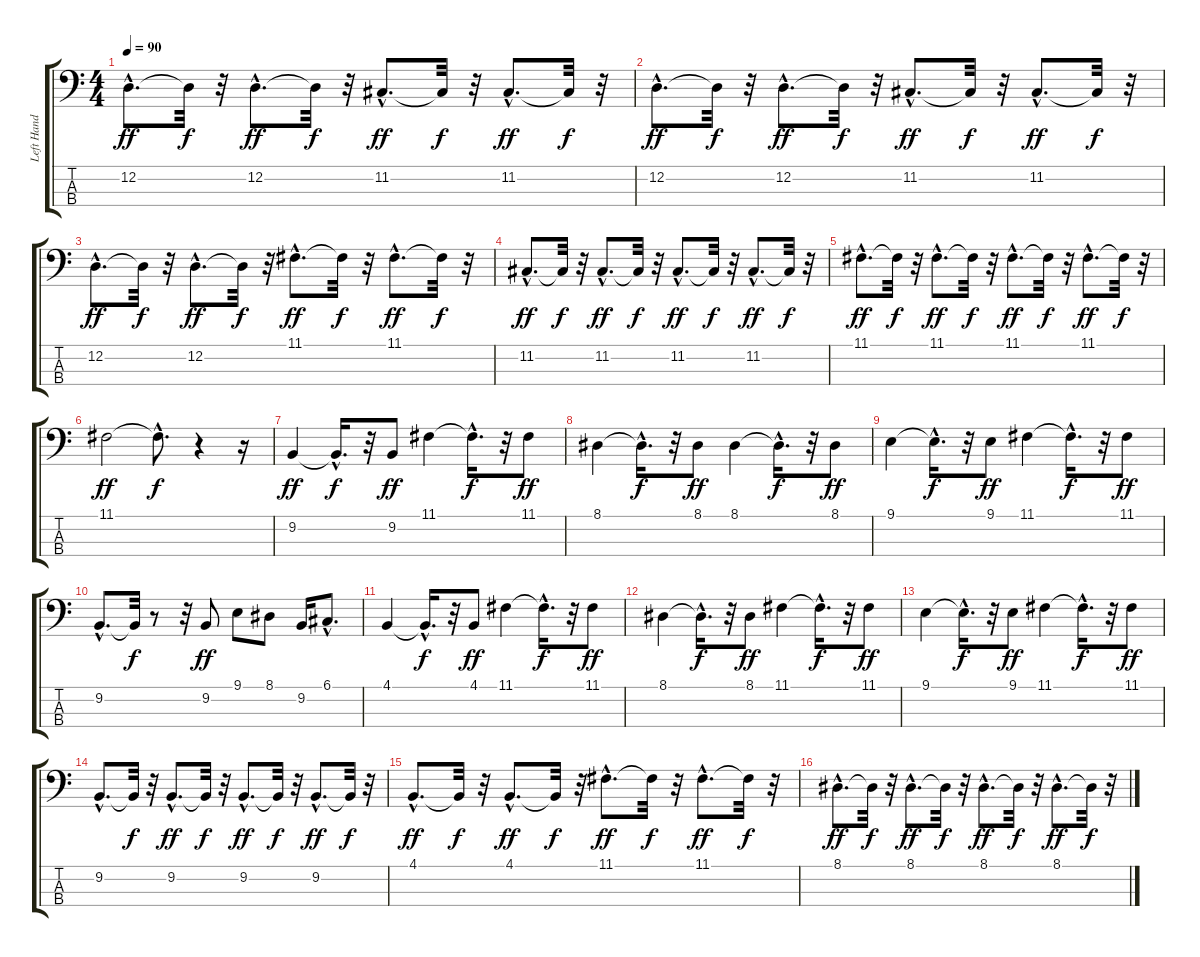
\track ("Left Hand" "Left Hand") {instrument acousticgrandpiano}
\staff {score tabs}
\tuning (G2 D2 A1 E1) {hide}
\ts (4 4)
\tempo 90
\clef f4
\ks c
12.2{hac}.8{d dy ff} 12.2{t}.32{dy f} r.32 12.2{hac}.8{d dy ff} 12.2{t}.32{dy f} r.32 11.2{hac}.8{d dy ff} 11.2{t}.32{dy f} r.32 11.2{hac}.8{d dy ff} 11.2{t}.32{dy f} r.32 |
12.2{hac}.8{d dy ff} 12.2{t}.32{dy f} r.32 12.2{hac}.8{d dy ff} 12.2{t}.32{dy f} r.32 11.2{hac}.8{d dy ff} 11.2{t}.32{dy f} r.32 11.2{hac}.8{d dy ff} 11.2{t}.32{dy f} r.32 |
12.2{hac}.8{d dy ff} 12.2{t}.32{dy f} r.32 12.2{hac}.8{d dy ff} 12.2{t}.32{dy f} r.32 11.1{hac}.8{d dy ff} 11.1{t}.32{dy f} r.32 11.1{hac}.8{d dy ff} 11.1{t}.32{dy f} r.32 |
11.2{hac}.8{d dy ff} 11.2{t}.32{dy f} r.32 11.2{hac}.8{d dy ff} 11.2{t}.32{dy f} r.32 11.2{hac}.8{d dy ff} 11.2{t}.32{dy f} r.32 11.2{hac}.8{d dy ff} 11.2{t}.32{dy f} r.32 |
11.1{hac}.8{d dy ff} 11.1{t}.32{dy f} r.32 11.1{hac}.8{d dy ff} 11.1{t}.32{dy f} r.32 11.1{hac}.8{d dy ff} 11.1{t}.32{dy f} r.32 11.1{hac}.8{d dy ff} 11.1{t}.32{dy f} r.32 |
11.1.2{dy ff} 11.1{hac t}.8{d dy f} r.4 r.16 |
9.2.4{dy ff} 9.2{hac t}.16{d dy f} r.32 9.2.8{dy ff} 11.1.4 11.1{hac t}.16{d dy f} r.32 11.1.8{dy ff} |
8.1.4 8.1{hac t}.16{d dy f} r.32 8.1.8{dy ff} 8.1.4 8.1{hac t}.16{d dy f} r.32 8.1.8{dy ff} |
9.1.4 9.1{hac t}.16{d dy f} r.32 9.1.8{dy ff} 11.1.4 11.1{hac t}.16{d dy f} r.32 11.1.8{dy ff} |
9.2{hac}.8{d} 9.2{t}.32{dy f} r.8 r.32 9.2.8{dy ff} 9.1.8 8.1.8 9.2.16 6.1{hac}.8{d} |
4.1.4 4.1{hac t}.16{d dy f} r.32 4.1.8{dy ff} 11.1.4 11.1{hac t}.16{d dy f} r.32 11.1.8{dy ff} |
8.1.4 8.1{hac t}.16{d dy f} r.32 8.1.8{dy ff} 11.1.4 11.1{hac t}.16{d dy f} r.32 11.1.8{dy ff} |
9.1.4 9.1{hac t}.16{d dy f} r.32 9.1.8{dy ff} 11.1.4 11.1{hac t}.16{d dy f} r.32 11.1.8{dy ff} |
9.2{hac}.8{d} 9.2{t}.32{dy f} r.32 9.2{hac}.8{d dy ff} 9.2{t}.32{dy f} r.32 9.2{hac}.8{d dy ff} 9.2{t}.32{dy f} r.32 9.2{hac}.8{d dy ff} 9.2{t}.32{dy f} r.32 |
4.1{hac}.8{d dy ff} 4.1{t}.32{dy f} r.32 4.1{hac}.8{d dy ff} 4.1{t}.32{dy f} r.32 11.1{hac}.8{d dy ff} 11.1{t}.32{dy f} r.32 11.1{hac}.8{d dy ff} 11.1{t}.32{dy f} r.32 |
8.1{hac}.8{d dy ff} 8.1{t}.32{dy f} r.32 8.1{hac}.8{d dy ff} 8.1{t}.32{dy f} r.32 8.1{hac}.8{d dy ff} 8.1{t}.32{dy f} r.32 8.1{hac}.8{d dy ff} 8.1{t}.32{dy f} r.32
